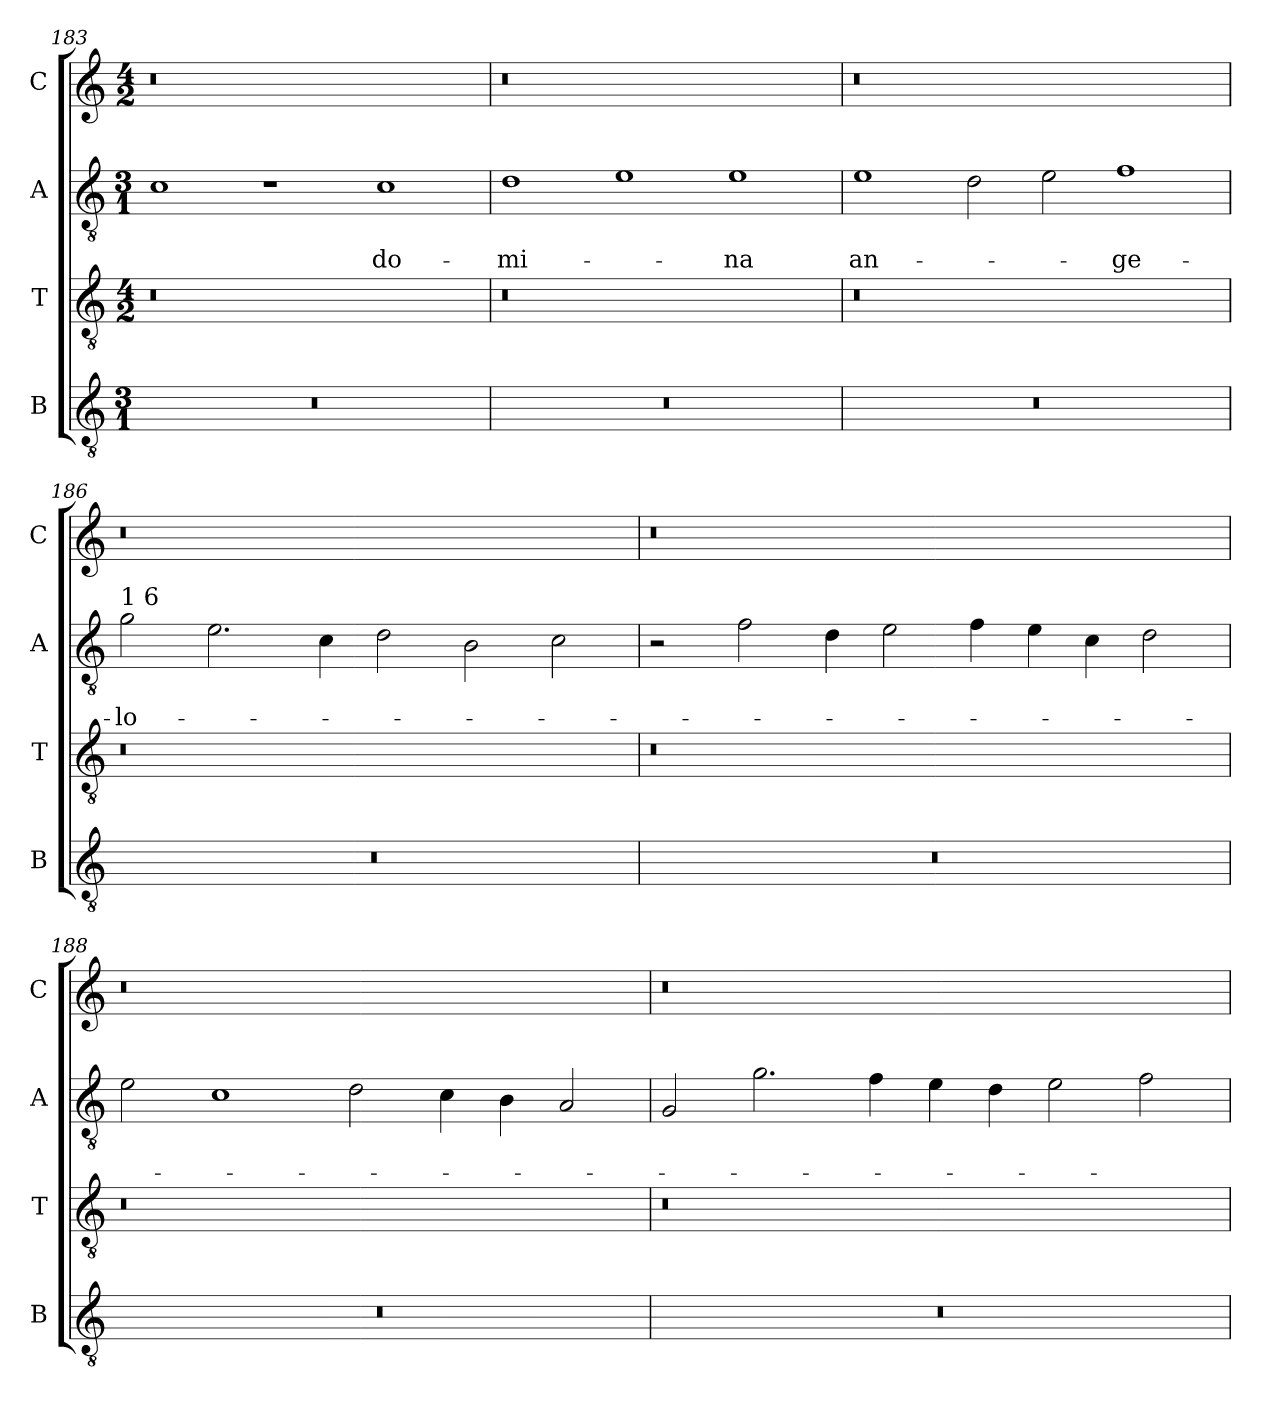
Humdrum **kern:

**kern	**kern	**kern	**text	**text	**kern
*part4	*part3	*part2	*part2	*part2	*part1
*staff4	*staff3	*staff2	*staff2	*staff2	*staff1
*I"B	*I"T	*I"A	*	*	*I"C
*I'B	*I'T	*I'A	*	*	*I'C
*clefGv2	*clefGv2	*clefGv2	*	*	*clefG2
*k[]	*k[]	*k[]	*	*	*k[]
*C:	*C:	*C:	*	*	*C:
*M3/1	*M4/2	*M3/1	*	*	*M4/2
=183	=183	=183	=183	=183	=183
0.r	0r	1c	.	.	0r
.	.	1r	.	.	.
!	!	!	!	!LO:LY:b	!
.	1ryy	1c	.	do-	1ryy
=184	=184	=184	=184	=184	=184
!	!	!	!	!LO:LY:b	!
0.r	0r	1d	.	-mi-	0r
.	.	1e	.	.	.
!	!	!	!	!LO:LY:b	!
.	1ryy	1e	.	-na	1ryy
=185	=185	=185	=185	=185	=185
!	!	!	!	!LO:LY:b	!
0.r	0r	1e	.	an-	0r
.	.	2d\	.	.	.
.	.	2e\	.	.	.
!	!	!	!	!LO:LY:b	!
.	1ryy	1f	.	-ge-	1ryy
!!LO:LB:g=z
=186	=186	=186	=186	=186	=186
!	!	!LO:TX:a:t=1 6	!	!	!
!	!	!	!	!LO:LY:b	!
0.r	0r	2g\	.	-lo-	0r
.	.	2.e\	.	.	.
.	.	4c\	.	.	.
.	.	2d\	.	.	.
.	1ryy	2B\	.	.	1ryy
.	.	2c\	.	.	.
=187	=187	=187	=187	=187	=187
0.r	0r	2r	.	.	0r
.	.	2f\	.	.	.
.	.	4d\	.	.	.
.	.	2e\	.	.	.
.	.	4f\	.	.	.
.	1ryy	4e\	.	.	1ryy
.	.	4c\	.	.	.
.	.	2d\	.	.	.
=188	=188	=188	=188	=188	=188
0.r	0r	2e\	.	.	0r
.	.	1c	.	.	.
.	.	2d\	.	.	.
.	1ryy	4c\	.	.	1ryy
.	.	4B\	.	.	.
.	.	2A/	.	.	.
=189	=189	=189	=189	=189	=189
0.r	0r	2G/	.	.	0r
.	.	2.g\	.	.	.
.	.	4f\	.	.	.
.	.	4e\	.	.	.
.	.	4d\	.	.	.
.	1ryy	2e\	.	.	1ryy
.	.	2f\	.	.	.
=	=	=	=	=	=
*-	*-	*-	*-	*-	*-
